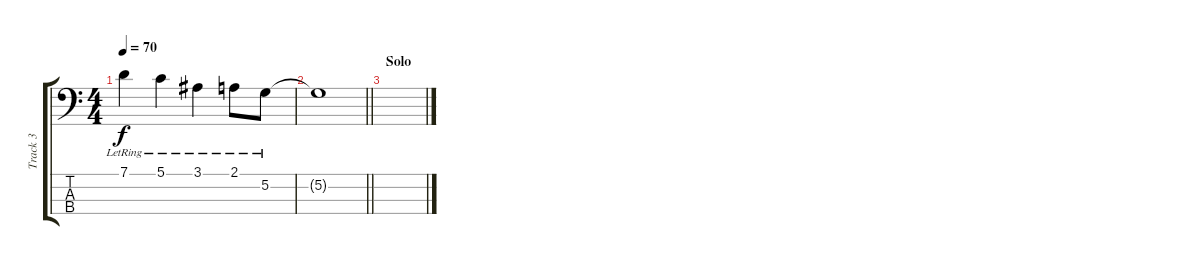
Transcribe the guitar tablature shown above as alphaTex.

\track ("Track 3" "Track 3") {instrument electricbassfinger}
\staff {score tabs}
\tuning (G2 D2 A1 D1) {hide}
\ts (4 4)
\tempo 70
\clef f4
\ks c
7.1{lr}.4{dy f} 5.1{lr}.4 3.1{lr}.4 2.1{lr}.8 5.2{lr}.8 |
\barLineRight lightlight
5.2{t}.1 |
\section ("" "Solo ")
